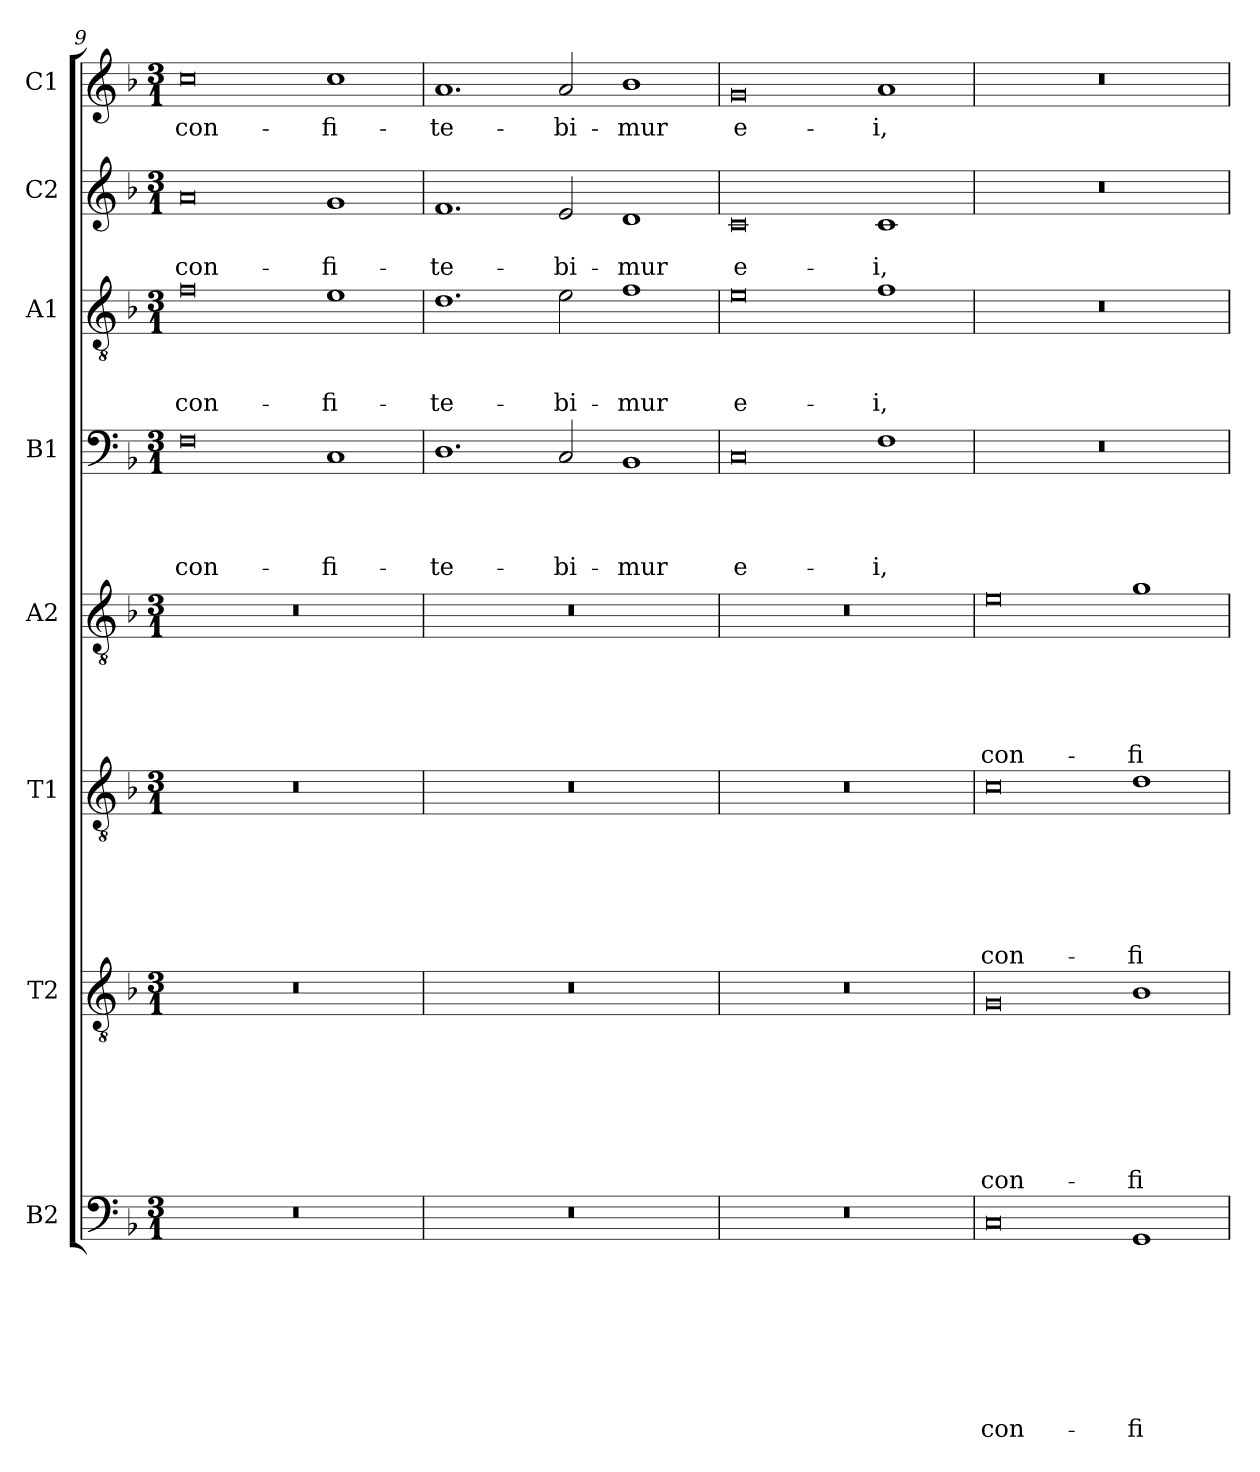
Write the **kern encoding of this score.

**kern	**text	**text	**text	**text	**text	**text	**text	**text	**kern	**text	**text	**text	**text	**text	**text	**text	**kern	**text	**text	**text	**text	**text	**text	**kern	**text	**text	**text	**text	**text	**kern	**text	**text	**text	**text	**kern	**text	**text	**text	**kern	**text	**text	**kern	**text
*part8	*part8	*part8	*part8	*part8	*part8	*part8	*part8	*part8	*part7	*part7	*part7	*part7	*part7	*part7	*part7	*part7	*part6	*part6	*part6	*part6	*part6	*part6	*part6	*part5	*part5	*part5	*part5	*part5	*part5	*part4	*part4	*part4	*part4	*part4	*part3	*part3	*part3	*part3	*part2	*part2	*part2	*part1	*part1
*staff8	*staff8	*staff8	*staff8	*staff8	*staff8	*staff8	*staff8	*staff8	*staff7	*staff7	*staff7	*staff7	*staff7	*staff7	*staff7	*staff7	*staff6	*staff6	*staff6	*staff6	*staff6	*staff6	*staff6	*staff5	*staff5	*staff5	*staff5	*staff5	*staff5	*staff4	*staff4	*staff4	*staff4	*staff4	*staff3	*staff3	*staff3	*staff3	*staff2	*staff2	*staff2	*staff1	*staff1
*I"B2	*	*	*	*	*	*	*	*	*I"T2	*	*	*	*	*	*	*	*I"T1	*	*	*	*	*	*	*I"A2	*	*	*	*	*	*I"B1	*	*	*	*	*I"A1	*	*	*	*I"C2	*	*	*I"C1	*
*clefF4	*	*	*	*	*	*	*	*	*clefGv2	*	*	*	*	*	*	*	*clefGv2	*	*	*	*	*	*	*clefGv2	*	*	*	*	*	*clefF4	*	*	*	*	*clefGv2	*	*	*	*clefG2	*	*	*clefG2	*
*k[b-]	*	*	*	*	*	*	*	*	*k[b-]	*	*	*	*	*	*	*	*k[b-]	*	*	*	*	*	*	*k[b-]	*	*	*	*	*	*k[b-]	*	*	*	*	*k[b-]	*	*	*	*k[b-]	*	*	*k[b-]	*
*d:	*	*	*	*	*	*	*	*	*d:	*	*	*	*	*	*	*	*d:	*	*	*	*	*	*	*d:	*	*	*	*	*	*d:	*	*	*	*	*d:	*	*	*	*d:	*	*	*d:	*
*M3/1	*	*	*	*	*	*	*	*	*M3/1	*	*	*	*	*	*	*	*M3/1	*	*	*	*	*	*	*M3/1	*	*	*	*	*	*M3/1	*	*	*	*	*M3/1	*	*	*	*M3/1	*	*	*M3/1	*
=9	=9	=9	=9	=9	=9	=9	=9	=9	=9	=9	=9	=9	=9	=9	=9	=9	=9	=9	=9	=9	=9	=9	=9	=9	=9	=9	=9	=9	=9	=9	=9	=9	=9	=9	=9	=9	=9	=9	=9	=9	=9	=9	=9
!	!	!	!	!	!	!	!	!	!	!	!	!	!	!	!	!	!	!	!	!	!	!	!	!	!	!	!	!	!	!	!	!	!	!LO:LY:b	!	!	!	!LO:LY:b	!	!	!LO:LY:b	!	!LO:LY:b
0.r	.	.	.	.	.	.	.	.	0.r	.	.	.	.	.	.	.	0.r	.	.	.	.	.	.	0.r	.	.	.	.	.	0F	.	.	.	con-	0f	.	.	con-	0a	.	con-	0cc	con-
!	!	!	!	!	!	!	!	!	!	!	!	!	!	!	!	!	!	!	!	!	!	!	!	!	!	!	!	!	!	!	!	!	!	!LO:LY:b	!	!	!	!LO:LY:b	!	!	!LO:LY:b	!	!LO:LY:b
.	.	.	.	.	.	.	.	.	.	.	.	.	.	.	.	.	.	.	.	.	.	.	.	.	.	.	.	.	.	1C	.	.	.	-fi-	1e	.	.	-fi-	1g	.	-fi-	1cc	-fi-
=10	=10	=10	=10	=10	=10	=10	=10	=10	=10	=10	=10	=10	=10	=10	=10	=10	=10	=10	=10	=10	=10	=10	=10	=10	=10	=10	=10	=10	=10	=10	=10	=10	=10	=10	=10	=10	=10	=10	=10	=10	=10	=10	=10
!	!	!	!	!	!	!	!	!	!	!	!	!	!	!	!	!	!	!	!	!	!	!	!	!	!	!	!	!	!	!	!	!	!	!LO:LY:b	!	!	!	!LO:LY:b	!	!	!LO:LY:b	!	!LO:LY:b
0.r	.	.	.	.	.	.	.	.	0.r	.	.	.	.	.	.	.	0.r	.	.	.	.	.	.	0.r	.	.	.	.	.	1.D	.	.	.	-te-	1.d	.	.	-te-	1.f	.	-te-	1.a	-te-
!	!	!	!	!	!	!	!	!	!	!	!	!	!	!	!	!	!	!	!	!	!	!	!	!	!	!	!	!	!	!	!	!	!	!LO:LY:b	!	!	!	!LO:LY:b	!	!	!LO:LY:b	!	!LO:LY:b
.	.	.	.	.	.	.	.	.	.	.	.	.	.	.	.	.	.	.	.	.	.	.	.	.	.	.	.	.	.	2C/	.	.	.	-bi-	2e\	.	.	-bi-	2e/	.	-bi-	2a/	-bi-
!	!	!	!	!	!	!	!	!	!	!	!	!	!	!	!	!	!	!	!	!	!	!	!	!	!	!	!	!	!	!	!	!	!	!LO:LY:b	!	!	!	!LO:LY:b	!	!	!LO:LY:b	!	!LO:LY:b
.	.	.	.	.	.	.	.	.	.	.	.	.	.	.	.	.	.	.	.	.	.	.	.	.	.	.	.	.	.	1BB-	.	.	.	-mur	1f	.	.	-mur	1d	.	-mur	1b-	-mur
=11	=11	=11	=11	=11	=11	=11	=11	=11	=11	=11	=11	=11	=11	=11	=11	=11	=11	=11	=11	=11	=11	=11	=11	=11	=11	=11	=11	=11	=11	=11	=11	=11	=11	=11	=11	=11	=11	=11	=11	=11	=11	=11	=11
!	!	!	!	!	!	!	!	!	!	!	!	!	!	!	!	!	!	!	!	!	!	!	!	!	!	!	!	!	!	!	!	!	!	!LO:LY:b	!	!	!	!LO:LY:b	!	!	!LO:LY:b	!	!LO:LY:b
0.r	.	.	.	.	.	.	.	.	0.r	.	.	.	.	.	.	.	0.r	.	.	.	.	.	.	0.r	.	.	.	.	.	0C	.	.	.	e-	0e	.	.	e-	0c	.	e-	0g	e-
!	!	!	!	!	!	!	!	!	!	!	!	!	!	!	!	!	!	!	!	!	!	!	!	!	!	!	!	!	!	!	!	!	!	!LO:LY:b	!	!	!	!LO:LY:b	!	!	!LO:LY:b	!	!LO:LY:b
.	.	.	.	.	.	.	.	.	.	.	.	.	.	.	.	.	.	.	.	.	.	.	.	.	.	.	.	.	.	1F	.	.	.	-i,	1f	.	.	-i,	1c	.	-i,	1a	-i,
=12	=12	=12	=12	=12	=12	=12	=12	=12	=12	=12	=12	=12	=12	=12	=12	=12	=12	=12	=12	=12	=12	=12	=12	=12	=12	=12	=12	=12	=12	=12	=12	=12	=12	=12	=12	=12	=12	=12	=12	=12	=12	=12	=12
!	!	!	!	!	!	!	!	!LO:LY:b	!	!	!	!	!	!	!	!LO:LY:b	!	!	!	!	!	!	!LO:LY:b	!	!	!	!	!	!LO:LY:b	!	!	!	!	!	!	!	!	!	!	!	!	!	!
0C	.	.	.	.	.	.	.	con-	0G	.	.	.	.	.	.	con-	0c	.	.	.	.	.	con-	0e	.	.	.	.	con-	0.r	.	.	.	.	0.r	.	.	.	0.r	.	.	0.r	.
!	!	!	!	!	!	!	!	!LO:LY:b	!	!	!	!	!	!	!	!LO:LY:b	!	!	!	!	!	!	!LO:LY:b	!	!	!	!	!	!LO:LY:b	!	!	!	!	!	!	!	!	!	!	!	!	!	!
1GG	.	.	.	.	.	.	.	-fi-	1B-	.	.	.	.	.	.	-fi-	1d	.	.	.	.	.	-fi-	1g	.	.	.	.	-fi-	.	.	.	.	.	.	.	.	.	.	.	.	.	.
=	=	=	=	=	=	=	=	=	=	=	=	=	=	=	=	=	=	=	=	=	=	=	=	=	=	=	=	=	=	=	=	=	=	=	=	=	=	=	=	=	=	=	=
*-	*-	*-	*-	*-	*-	*-	*-	*-	*-	*-	*-	*-	*-	*-	*-	*-	*-	*-	*-	*-	*-	*-	*-	*-	*-	*-	*-	*-	*-	*-	*-	*-	*-	*-	*-	*-	*-	*-	*-	*-	*-	*-	*-
